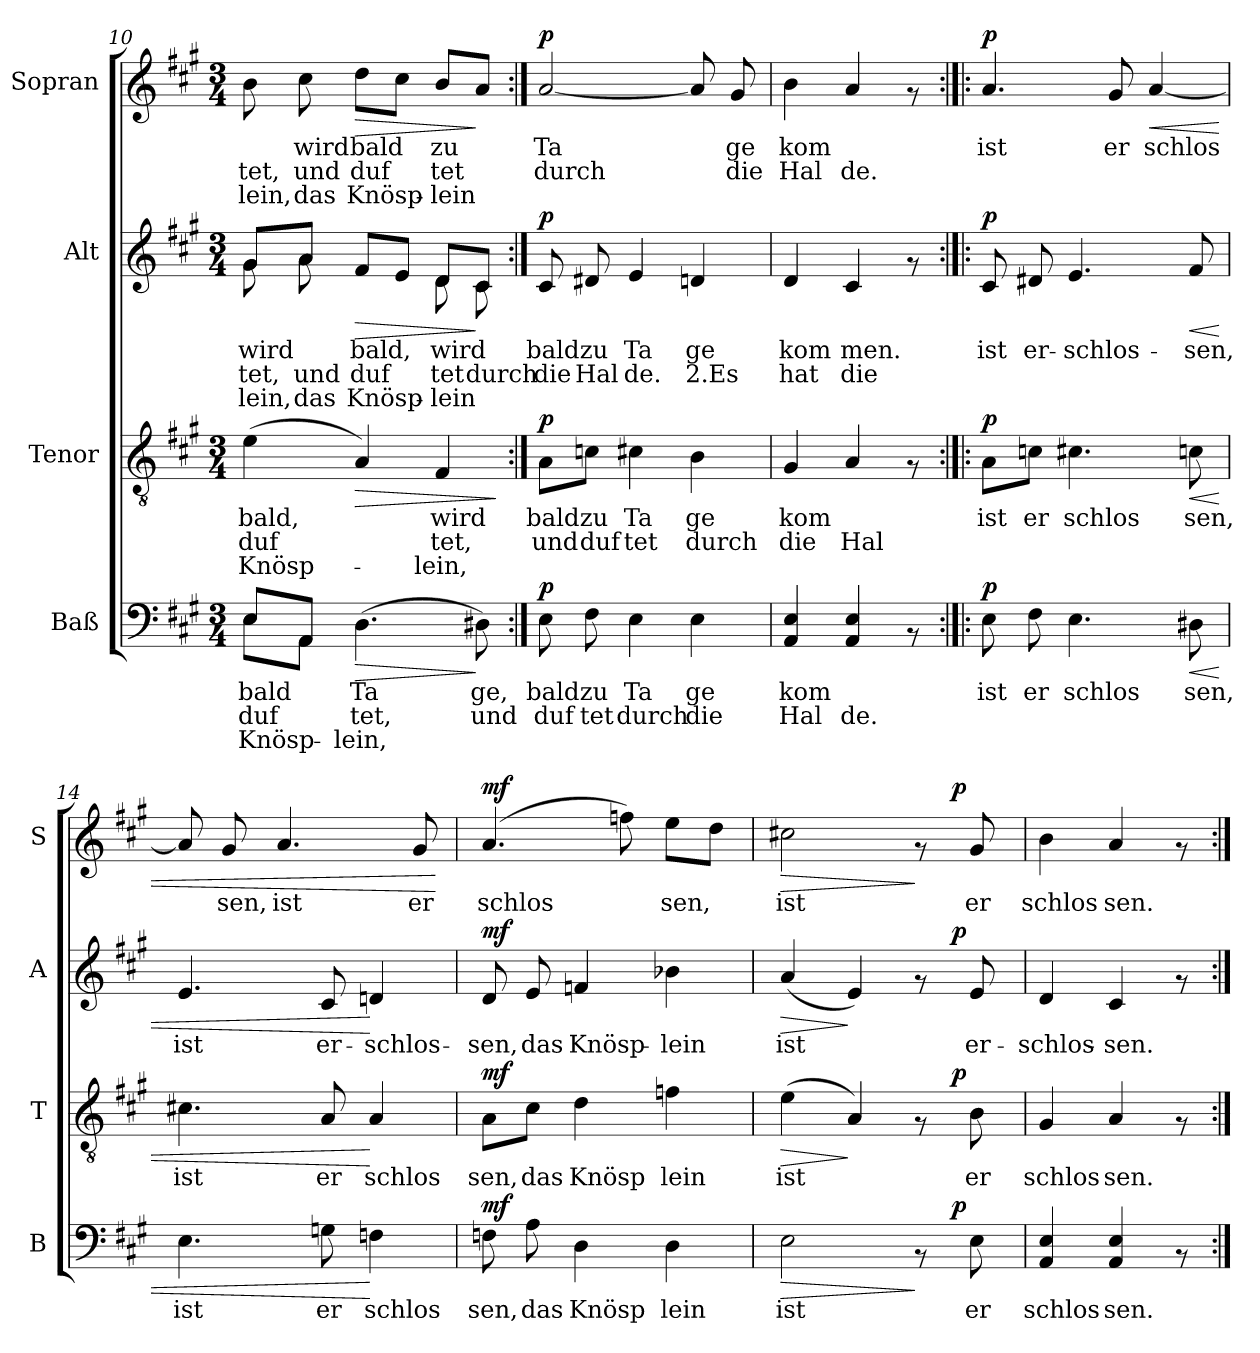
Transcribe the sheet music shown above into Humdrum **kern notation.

**kern	**text	**text	**text	**dynam	**kern	**text	**text	**text	**dynam	**kern	**text	**text	**text	**dynam	**kern	**text	**text	**text	**dynam
*part4	*part4	*part4	*part4	*part4	*part3	*part3	*part3	*part3	*part3	*part2	*part2	*part2	*part2	*part2	*part1	*part1	*part1	*part1	*part1
*staff4	*staff4	*staff4	*staff4	*staff4	*staff3	*staff3	*staff3	*staff3	*staff3	*staff2	*staff2	*staff2	*staff2	*staff2	*staff1	*staff1	*staff1	*staff1	*staff1
*I"Baß	*	*	*	*	*I"Tenor	*	*	*	*	*I"Alt	*	*	*	*	*I"Sopran	*	*	*	*
*I'B	*	*	*	*	*I'T	*	*	*	*	*I'A	*	*	*	*	*I'S	*	*	*	*
*clefF4	*	*	*	*	*clefGv2	*	*	*	*	*clefG2	*	*	*	*	*clefG2	*	*	*	*
*k[f#c#g#]	*	*	*	*	*k[f#c#g#]	*	*	*	*	*k[f#c#g#]	*	*	*	*	*k[f#c#g#]	*	*	*	*
*A:	*	*	*	*	*A:	*	*	*	*	*A:	*	*	*	*	*A:	*	*	*	*
*M3/4	*	*	*	*	*M3/4	*	*	*	*	*M3/4	*	*	*	*	*M3/4	*	*	*	*
=10	=10	=10	=10	=10	=10	=10	=10	=10	=10	=10	=10	=10	=10	=10	=10	=10	=10	=10	=10
*^	*	*	*	*	*	*	*	*	*	*	*	*	*	*	*	*	*	*	*
!	!	!LO:LY:b:rj	!LO:LY:b:rj	!LO:LY:b:rj	!	!	!LO:LY:b:rj	!LO:LY:b:rj	!LO:LY:b:rj	!	!	!LO:LY:b:rj	!LO:LY:b:rj	!LO:LY:b:rj	!	!	!	!LO:LY:b:rj	!LO:LY:b:rj	!
*	*	*	*	*	*	*	*	*	*	*	*^	*	*	*	*	*	*	*	*	*
8E/L	8E\L	bald	duf	Knösp-	.	(>4e\	bald,	duf	Knösp-	.	8g#/L	8g#\	wird	tet,	-lein,	.	8b\	.	tet,	-lein,	.
!	!	!	!	!	!	!	!	!	!	!	!	!	!	!LO:LY:b:rj	!LO:LY:b:rj	!	!	!LO:LY:b:rj	!LO:LY:b:rj	!LO:LY:b:rj	!
8AA/J	8AA\J	.	.	.	.	.	.	.	.	.	8a/J	8a\	.	und	das	.	8cc#\	wird	und	das	.
!	!	!LO:LY:b:rj	!LO:LY:b:rj	!LO:LY:b:rj	!LO:HP:b	!	!	!	!	!LO:HP:b	!	!	!LO:LY:b:rj	!LO:LY:b:rj	!LO:LY:b:rj	!LO:HP:b	!	!LO:LY:b:rj	!LO:LY:b:rj	!LO:LY:b:rj	!LO:HP:b
(>4.D\	2ryy	Ta	tet,	lein,	>	4A/)	.	.	.	>	8f#/L	4ryy	bald,	duf	-Knösp-	>	8dd\L	bald	duf	Knösp-	>
.	.	.	.	.	.	.	.	.	.	.	8e/J	.	.	.	.	.	8cc#\J	.	.	.	.
!	!	!	!	!	!	!	!LO:LY:b:rj	!LO:LY:b:rj	!LO:LY:b:rj	!	!	!	!LO:LY:b:rj	!LO:LY:b:rj	!LO:LY:b:rj	!	!	!LO:LY:b:rj	!LO:LY:b:rj	!LO:LY:b:rj	!
.	.	.	.	.	.	4F#/	wird	tet,	-lein,	.	8d/L	8d\	wird	tet	lein	.	8b/L	zu	tet	-lein	.
!	!	!LO:LY:b:rj	!LO:LY:b:rj	!	!	!	!	!	!	!	!	!	!	!LO:LY:b:rj	!	!	!	!	!	!	!
8D#X\)	.	ge,	und	.	]	.	.	.	.	.	8c#/J	8c#\	.	durch	.	]	8a/J	.	.	.	]
*v	*v	*	*	*	*	*	*	*	*	*	*v	*v	*	*	*	*	*	*	*	*	*
.	.	.	.	.	.	.	.	.	]	.	.	.	.	.	.	.	.	.	.
=11:|!	=11:|!	=11:|!	=11:|!	=11:|!	=11:|!	=11:|!	=11:|!	=11:|!	=11:|!	=11:|!	=11:|!	=11:|!	=11:|!	=11:|!	=11:|!	=11:|!	=11:|!	=11:|!	=11:|!
!	!LO:LY:b:rj	!LO:LY:b:rj	!	!LO:DY:a	!	!LO:LY:b:rj	!LO:LY:b:rj	!	!LO:DY:a	!	!LO:LY:b:rj	!LO:LY:b:rj	!	!LO:DY:a	!	!LO:LY:b:rj	!LO:LY:b:rj	!	!LO:DY:a
8E\	bald	duf	.	p	8A\L	bald	und	.	p	8c#/	bald	die	.	p	[<2a/	Ta	durch	.	p
!	!LO:LY:b:rj	!LO:LY:b:rj	!	!	!	!LO:LY:b:rj	!LO:LY:b:rj	!	!	!	!LO:LY:b:rj	!LO:LY:b:rj	!	!	!	!	!	!	!
8F#\	zu	tet	.	.	8cn\J	zu	duf	.	.	8d#X/	zu	Hal	.	.	.	.	.	.	.
!	!LO:LY:b:rj	!LO:LY:b:rj	!	!	!	!LO:LY:b:rj	!LO:LY:b:rj	!	!	!	!LO:LY:b:rj	!LO:LY:b:rj	!	!	!	!	!	!	!
4E\	Ta	durch	.	.	4c#X\	Ta	tet	.	.	4e/	Ta	de.	.	.	.	.	.	.	.
!	!LO:LY:b:rj	!LO:LY:b:rj	!	!	!	!LO:LY:b:rj	!LO:LY:b:rj	!	!	!	!LO:LY:b:rj	!LO:LY:b:rj	!	!	!	!	!	!	!
4E\	ge	die	.	.	4B\	ge	durch	.	.	4dn/	ge	2.Es	.	.	8a/]	.	.	.	.
!	!	!	!	!	!	!	!	!	!	!	!	!	!	!	!	!LO:LY:b:rj	!LO:LY:b:rj	!	!
.	.	.	.	.	.	.	.	.	.	.	.	.	.	.	8g#/	ge	die	.	.
=12	=12	=12	=12	=12	=12	=12	=12	=12	=12	=12	=12	=12	=12	=12	=12	=12	=12	=12	=12
!	!LO:LY:b:rj	!LO:LY:b:rj	!	!	!	!LO:LY:b:rj	!LO:LY:b:rj	!	!	!	!LO:LY:b:rj	!LO:LY:b:rj	!	!	!	!LO:LY:b:rj	!LO:LY:b:rj	!	!
4AA/ 4E/	kom	Hal	.	.	4G#/	kom	die	.	.	4d/	kom	hat	.	.	4b\	kom	Hal	.	.
!	!	!LO:LY:b:rj	!	!	!	!	!LO:LY:b:rj	!	!	!	!LO:LY:b:rj	!LO:LY:b:rj	!	!	!	!	!LO:LY:b:rj	!	!
4AA/ 4E/	.	de.	.	.	4A/	.	Hal	.	.	4c#/	men.	die	.	.	4a/	.	de.	.	.
8rAA	.	.	.	.	8rF	.	.	.	.	8rf	.	.	.	.	8rf	.	.	.	.
!!LO:LB:g=z
=13:|!|:	=13:|!|:	=13:|!|:	=13:|!|:	=13:|!|:	=13:|!|:	=13:|!|:	=13:|!|:	=13:|!|:	=13:|!|:	=13:|!|:	=13:|!|:	=13:|!|:	=13:|!|:	=13:|!|:	=13:|!|:	=13:|!|:	=13:|!|:	=13:|!|:	=13:|!|:
!	!LO:LY:b:rj	!	!	!LO:DY:a	!	!LO:LY:b:rj	!	!	!LO:DY:a	!	!LO:LY:b:rj	!	!	!LO:DY:a	!	!LO:LY:b:rj	!	!	!LO:DY:a
8E\	ist	.	.	p	8A\L	ist	.	.	p	8c#/	ist	.	.	p	4.a/	ist	.	.	p
!	!LO:LY:b:rj	!	!	!	!	!LO:LY:b:rj	!	!	!	!	!LO:LY:b:rj	!	!	!	!	!	!	!	!
8F#\	er	.	.	.	8cn\J	er	.	.	.	8d#X/	er-	.	.	.	.	.	.	.	.
!	!LO:LY:b:rj	!	!	!	!	!LO:LY:b:rj	!	!	!	!	!LO:LY:b:rj	!	!	!	!	!	!	!	!
4.E\	schlos	.	.	.	4.c#X\	schlos	.	.	.	4.e/	-schlos-	.	.	.	.	.	.	.	.
!	!	!	!	!	!	!	!	!	!	!	!	!	!	!	!	!LO:LY:b:rj	!	!	!
.	.	.	.	.	.	.	.	.	.	.	.	.	.	.	8g#/	er	.	.	.
!	!	!	!	!	!	!	!	!	!	!	!	!	!	!	!	!LO:LY:b:rj	!	!	!LO:HP:b
.	.	.	.	.	.	.	.	.	.	.	.	.	.	.	[<4a/	schlos	.	.	<
!	!LO:LY:b:rj	!	!	!LO:HP:b	!	!LO:LY:b:rj	!	!	!LO:HP:b	!	!LO:LY:b:rj	!	!	!LO:HP:b	!	!	!	!	!
8D#X\	sen,	.	.	<	8cn\	sen,	.	.	<	8f#/	-sen,	.	.	<	.	.	.	.	.
=14	=14	=14	=14	=14	=14	=14	=14	=14	=14	=14	=14	=14	=14	=14	=14	=14	=14	=14	=14
!	!LO:LY:b:rj	!	!	!	!	!LO:LY:b:rj	!	!	!	!	!LO:LY:b:rj	!	!	!	!	!	!	!	!
4.E\	ist	.	.	.	4.c#X\	ist	.	.	.	4.e/	ist	.	.	.	8a/]	.	.	.	.
!	!	!	!	!	!	!	!	!	!	!	!	!	!	!	!	!LO:LY:b:rj	!	!	!
.	.	.	.	.	.	.	.	.	.	.	.	.	.	.	8g#/	sen,	.	.	.
!	!	!	!	!	!	!	!	!	!	!	!	!	!	!	!	!LO:LY:b:rj	!	!	!
.	.	.	.	.	.	.	.	.	.	.	.	.	.	.	4.a/	ist	.	.	.
!	!LO:LY:b:rj	!	!	!	!	!LO:LY:b:rj	!	!	!	!	!LO:LY:b:rj	!	!	!	!	!	!	!	!
8Gn\	er	.	.	.	8A/	er	.	.	.	8c#/	er-	.	.	.	.	.	.	.	.
!	!LO:LY:b:rj	!	!	!	!	!LO:LY:b:rj	!	!	!	!	!LO:LY:b:rj	!	!	!	!	!	!	!	!
4Fn\	schlos	.	.	[	4A/	schlos	.	.	[	4dn/	-schlos-	.	.	[	.	.	.	.	.
!	!	!	!	!	!	!	!	!	!	!	!	!	!	!	!	!LO:LY:b:rj	!	!	!
.	.	.	.	.	.	.	.	.	.	.	.	.	.	.	8g#/	er	.	.	.
.	.	.	.	.	.	.	.	.	.	.	.	.	.	.	.	.	.	.	[
=15	=15	=15	=15	=15	=15	=15	=15	=15	=15	=15	=15	=15	=15	=15	=15	=15	=15	=15	=15
!	!LO:LY:b:rj	!	!	!LO:DY:a	!	!LO:LY:b:rj	!	!	!LO:DY:a	!	!LO:LY:b:rj	!	!	!LO:DY:a	!	!LO:LY:b:rj	!	!	!LO:DY:a
8Fn\	sen,	.	.	mf	8A\L	sen,	.	.	mf	8d/	-sen,	.	.	mf	(>4.a/	schlos	.	.	mf
!	!LO:LY:b:rj	!	!	!	!	!LO:LY:b:rj	!	!	!	!	!LO:LY:b:rj	!	!	!	!	!	!	!	!
8A\	das	.	.	.	8c#\J	das	.	.	.	8e/	das	.	.	.	.	.	.	.	.
!	!LO:LY:b:rj	!	!	!	!	!LO:LY:b:rj	!	!	!	!	!LO:LY:b:rj	!	!	!	!	!	!	!	!
4D\	Knösp	.	.	.	4d\	Knösp	.	.	.	4fn/	Knösp-	.	.	.	.	.	.	.	.
.	.	.	.	.	.	.	.	.	.	.	.	.	.	.	8ffn\)	.	.	.	.
!	!LO:LY:b:rj	!	!	!	!	!LO:LY:b:rj	!	!	!	!	!LO:LY:b:rj	!	!	!	!	!LO:LY:b:rj	!	!	!
4D\	lein	.	.	.	4fn\	lein	.	.	.	4b-X\	-lein	.	.	.	8ee\L	sen,	.	.	.
.	.	.	.	.	.	.	.	.	.	.	.	.	.	.	8dd\J	.	.	.	.
=16	=16	=16	=16	=16	=16	=16	=16	=16	=16	=16	=16	=16	=16	=16	=16	=16	=16	=16	=16
!	!LO:LY:b:rj	!	!	!LO:HP:b	!	!LO:LY:b:rj	!	!	!LO:HP:b	!	!LO:LY:b:rj	!	!	!LO:HP:b	!	!LO:LY:b:rj	!	!	!LO:HP:b
*^	*	*	*	*	*^	*	*	*	*	*^	*	*	*	*	*^	*	*	*	*
2E\	2ryy	ist	.	.	>	(>4e\	2ryy	ist	.	.	>	(<4a/	2ryy	ist	.	.	>	2cc#X\	2ryy	ist	.	.	>
.	.	.	.	.	.	4A/)	.	.	.	.	]	4e/)	.	.	.	.	]	.	.	.	.	.	.
8rAA	16.ryy	.	.	.	]	8rF	16.ryy	.	.	.	.	8rf	16.ryy	.	.	.	.	8rf	16.ryy	.	.	.	]
!	!	!	!	!	!LO:DY:a	!	!	!	!	!	!LO:DY:a	!	!	!	!	!	!LO:DY:a	!	!	!	!	!	!LO:DY:a
.	8ryy	.	.	.	p	.	8ryy	.	.	.	p	.	8ryy	.	.	.	p	.	8ryy	.	.	.	p
!	!	!LO:LY:b:rj	!	!	!	!	!	!LO:LY:b:rj	!	!	!	!	!	!LO:LY:b:rj	!	!	!	!	!	!LO:LY:b:rj	!	!	!
8E\	.	er	.	.	.	8B\	.	er	.	.	.	8e/	.	er-	.	.	.	8g#/	.	er	.	.	.
.	32ryy	.	.	.	.	.	32ryy	.	.	.	.	.	32ryy	.	.	.	.	.	32ryy	.	.	.	.
=17	=17	=17	=17	=17	=17	=17	=17	=17	=17	=17	=17	=17	=17	=17	=17	=17	=17	=17	=17	=17	=17	=17	=17
!	!	!LO:LY:b:rj	!	!	!	!	!	!LO:LY:b:rj	!	!	!	!	!	!LO:LY:b:rj	!	!	!	!	!	!LO:LY:b:rj	!	!	!
*v	*v	*	*	*	*	*	*	*	*	*	*	*v	*v	*	*	*	*	*v	*v	*	*	*	*
*	*	*	*	*	*v	*v	*	*	*	*	*	*	*	*	*	*	*	*	*	*
4AA/ 4E/	schlos	.	.	.	4G#/	schlos	.	.	.	4d/	-schlos-	.	.	.	4b\	schlos	.	.	.
!	!LO:LY:b:rj	!	!	!	!	!LO:LY:b:rj	!	!	!	!	!LO:LY:b:rj	!	!	!	!	!LO:LY:b:rj	!	!	!
4AA/ 4E/	sen.	.	.	.	4A/	sen.	.	.	.	4c#/	-sen.	.	.	.	4a/	sen.	.	.	.
8rAA	.	.	.	.	8rF	.	.	.	.	8rf	.	.	.	.	8rf	.	.	.	.
=:|!	=:|!	=:|!	=:|!	=:|!	=:|!	=:|!	=:|!	=:|!	=:|!	=:|!	=:|!	=:|!	=:|!	=:|!	=:|!	=:|!	=:|!	=:|!	=:|!
*-	*-	*-	*-	*-	*-	*-	*-	*-	*-	*-	*-	*-	*-	*-	*-	*-	*-	*-	*-
